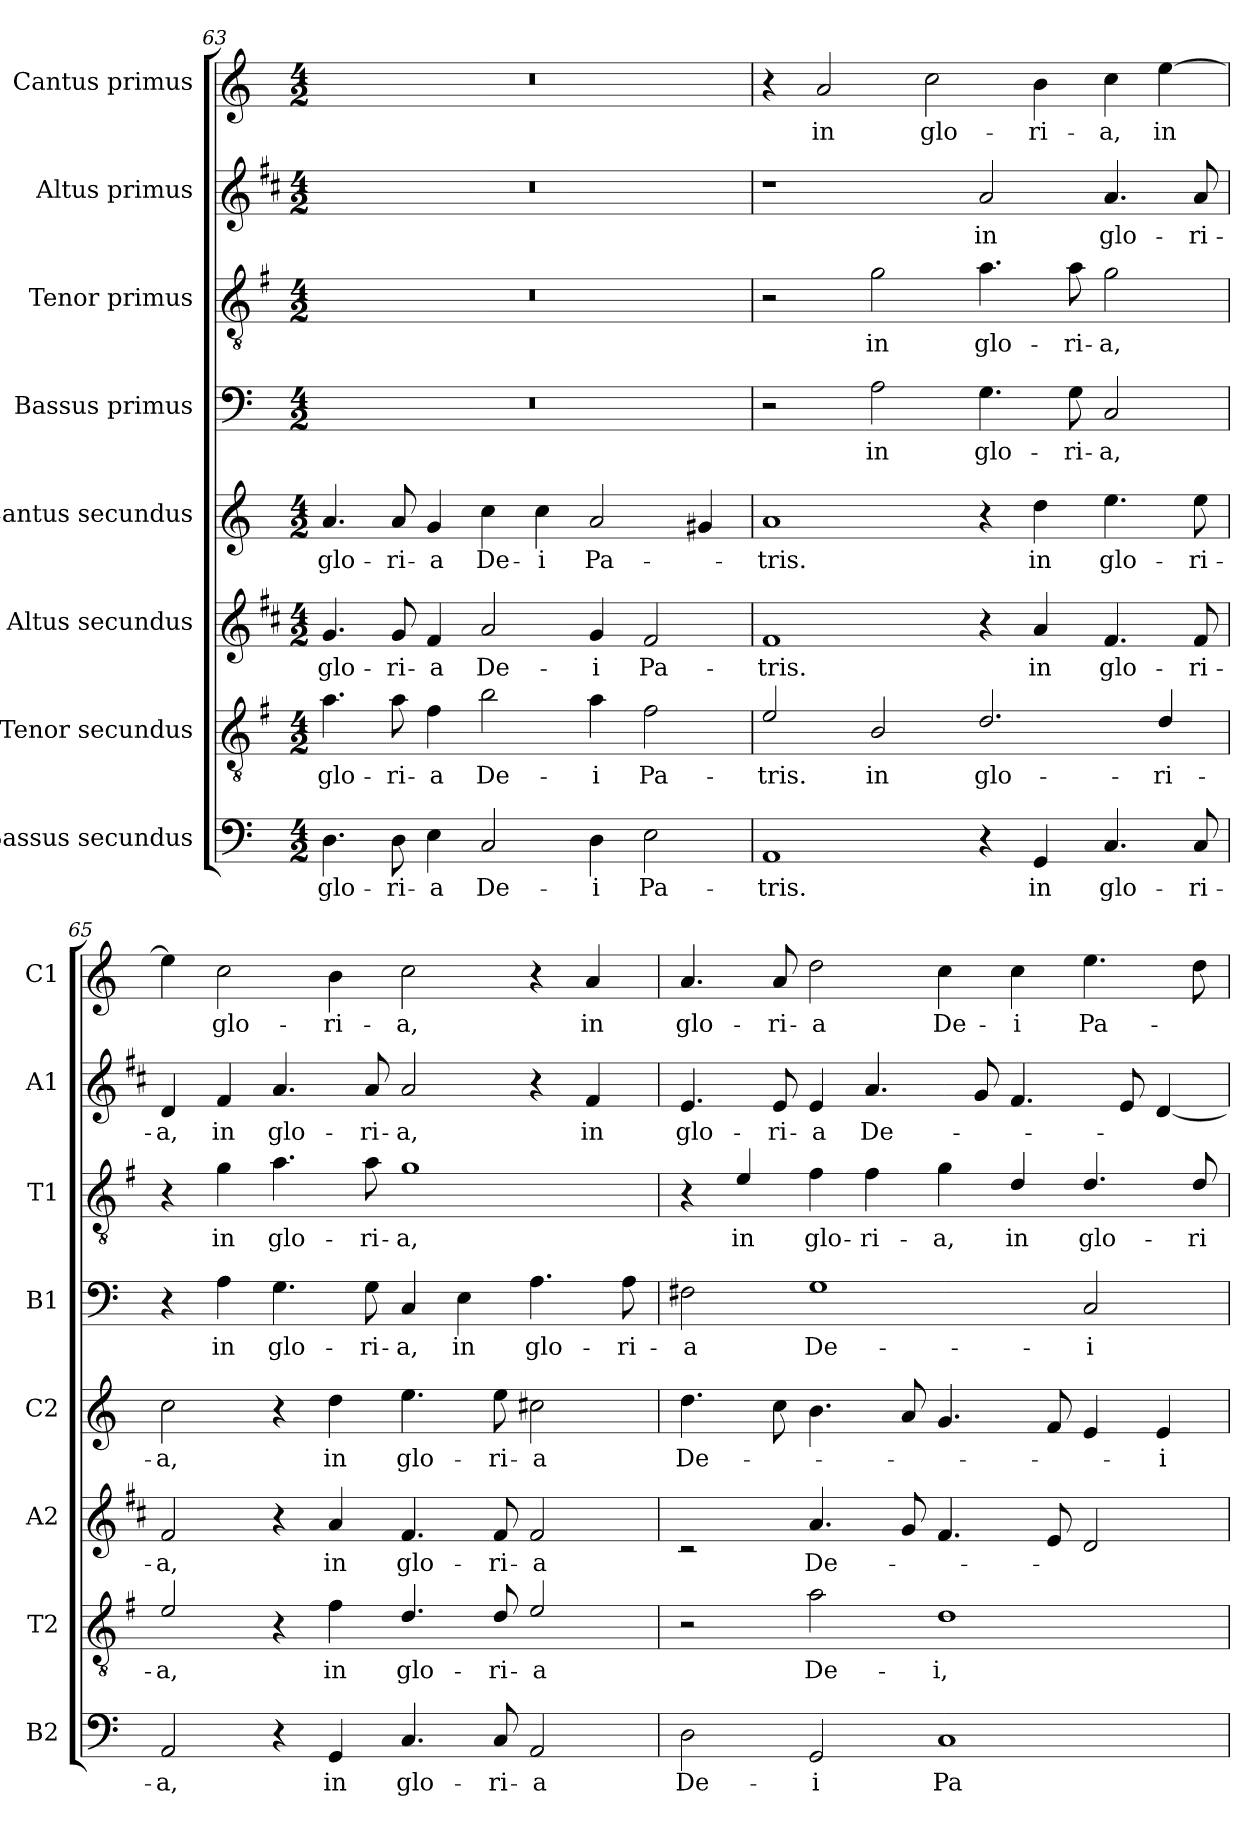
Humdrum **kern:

**kern	**text	**kern	**text	**kern	**text	**kern	**text	**kern	**text	**kern	**text	**kern	**text	**kern	**text
*part8	*part8	*part7	*part7	*part6	*part6	*part5	*part5	*part4	*part4	*part3	*part3	*part2	*part2	*part1	*part1
*staff8	*staff8	*staff7	*staff7	*staff6	*staff6	*staff5	*staff5	*staff4	*staff4	*staff3	*staff3	*staff2	*staff2	*staff1	*staff1
*I"Bassus secundus	*	*I"Tenor secundus	*	*I"Altus secundus	*	*I"Cantus secundus	*	*I"Bassus primus	*	*I"Tenor primus	*	*I"Altus primus	*	*I"Cantus primus	*
*I'B2	*	*I'T2	*	*I'A2	*	*I'C2	*	*I'B1	*	*I'T1	*	*I'A1	*	*I'C1	*
*clefF4	*	*clefGv2	*	*clefG2	*	*clefG2	*	*clefF4	*	*clefGv2	*	*clefG2	*	*clefG2	*
*	*	*ITrd4c7	*	*ITrd1c2	*	*	*	*	*	*ITrd4c7	*	*ITrd1c2	*	*	*
*k[]	*	*k[]	*	*k[]	*	*k[]	*	*k[]	*	*k[]	*	*k[]	*	*k[]	*
*C:	*	*C:	*	*C:	*	*C:	*	*C:	*	*C:	*	*C:	*	*C:	*
*M4/2	*	*M4/2	*	*M4/2	*	*M4/2	*	*M4/2	*	*M4/2	*	*M4/2	*	*M4/2	*
=63	=63	=63	=63	=63	=63	=63	=63	=63	=63	=63	=63	=63	=63	=63	=63
!	!LO:LY:b	!	!LO:LY:b	!	!LO:LY:b	!	!LO:LY:b	!	!	!	!	!	!	!	!
4.D\	glo-	4.d\	glo-	4.f/	glo-	4.a/	glo-	0r	.	0r	.	0r	.	0r	.
!	!LO:LY:b	!	!LO:LY:b	!	!LO:LY:b	!	!LO:LY:b	!	!	!	!	!	!	!	!
8D\	-ri-	8d\	-ri-	8f/	-ri-	8a/	-ri-	.	.	.	.	.	.	.	.
!	!LO:LY:b	!	!LO:LY:b	!	!LO:LY:b	!	!LO:LY:b	!	!	!	!	!	!	!	!
4E\	-a	4B\	-a	4e/	-a	4g/	-a	.	.	.	.	.	.	.	.
!	!LO:LY:b	!	!LO:LY:b	!	!LO:LY:b	!	!LO:LY:b	!	!	!	!	!	!	!	!
2C/	De-	2e\	De-	2g/	De-	4cc\	De-	.	.	.	.	.	.	.	.
!	!	!	!	!	!	!	!LO:LY:b	!	!	!	!	!	!	!	!
.	.	.	.	.	.	4cc\	-i	.	.	.	.	.	.	.	.
!	!LO:LY:b	!	!LO:LY:b	!	!LO:LY:b	!	!LO:LY:b	!	!	!	!	!	!	!	!
4D\	-i	4d\	-i	4f/	-i	2a/	Pa-	.	.	.	.	.	.	.	.
!	!LO:LY:b	!	!LO:LY:b	!	!LO:LY:b	!	!	!	!	!	!	!	!	!	!
2E\	Pa-	2B\	Pa-	2e/	Pa-	.	.	.	.	.	.	.	.	.	.
.	.	.	.	.	.	4g#X/	.	.	.	.	.	.	.	.	.
=64	=64	=64	=64	=64	=64	=64	=64	=64	=64	=64	=64	=64	=64	=64	=64
!	!LO:LY:b	!	!LO:LY:b	!	!LO:LY:b	!	!LO:LY:b	!	!	!	!	!	!	!	!
1AA	-tris.	2A/	-tris.	1e	-tris.	1a	-tris.	2r	.	2r	.	1r	.	4r	.
!	!	!	!	!	!	!	!	!	!	!	!	!	!	!	!LO:LY:b
.	.	.	.	.	.	.	.	.	.	.	.	.	.	2a/	in
!	!	!	!LO:LY:b	!	!	!	!	!	!LO:LY:b	!	!LO:LY:b	!	!	!	!
.	.	2E/	in	.	.	.	.	2A\	in	2c\	in	.	.	.	.
!	!	!	!	!	!	!	!	!	!	!	!	!	!	!	!LO:LY:b
.	.	.	.	.	.	.	.	.	.	.	.	.	.	2cc\	glo-
!	!	!	!LO:LY:b	!	!	!	!	!	!LO:LY:b	!	!LO:LY:b	!	!LO:LY:b	!	!
4r	.	2.G/	glo-	4r	.	4r	.	4.G\	glo-	4.d\	glo-	2g/	in	.	.
!	!LO:LY:b	!	!	!	!LO:LY:b	!	!LO:LY:b	!	!	!	!	!	!	!	!LO:LY:b
4GG/	in	.	.	4g/	in	4dd\	in	.	.	.	.	.	.	4b\	-ri-
!	!	!	!	!	!	!	!	!	!LO:LY:b	!	!LO:LY:b	!	!	!	!
.	.	.	.	.	.	.	.	8G\	-ri-	8d\	-ri-	.	.	.	.
!	!LO:LY:b	!	!	!	!LO:LY:b	!	!LO:LY:b	!	!LO:LY:b	!	!LO:LY:b	!	!LO:LY:b	!	!LO:LY:b
4.C/	glo-	.	.	4.e/	glo-	4.ee\	glo-	2C/	-a,	2c\	-a,	4.g/	glo-	4cc\	-a,
!	!	!	!LO:LY:b	!	!	!	!	!	!	!	!	!	!	!	!LO:LY:b
.	.	4G/	-ri-	.	.	.	.	.	.	.	.	.	.	[4ee\	in
!	!LO:LY:b	!	!	!	!LO:LY:b	!	!LO:LY:b	!	!	!	!	!	!LO:LY:b	!	!
8C/	-ri-	.	.	8e/	-ri-	8ee\	-ri-	.	.	.	.	8g/	-ri-	.	.
=65	=65	=65	=65	=65	=65	=65	=65	=65	=65	=65	=65	=65	=65	=65	=65
!	!LO:LY:b	!	!LO:LY:b	!	!LO:LY:b	!	!LO:LY:b	!	!	!	!	!	!LO:LY:b	!	!
2AA/	-a,	2A/	-a,	2e/	-a,	2cc\	-a,	4r	.	4r	.	4c/	-a,	4ee\]	.
!	!	!	!	!	!	!	!	!	!LO:LY:b	!	!LO:LY:b	!	!LO:LY:b	!	!LO:LY:b
.	.	.	.	.	.	.	.	4A\	in	4c\	in	4e/	in	2cc\	glo-
!	!	!	!	!	!	!	!	!	!LO:LY:b	!	!LO:LY:b	!	!LO:LY:b	!	!
4r	.	4r	.	4r	.	4r	.	4.G\	glo-	4.d\	glo-	4.g/	glo-	.	.
!	!LO:LY:b	!	!LO:LY:b	!	!LO:LY:b	!	!LO:LY:b	!	!	!	!	!	!	!	!LO:LY:b
4GG/	in	4B\	in	4g/	in	4dd\	in	.	.	.	.	.	.	4b\	-ri-
!	!	!	!	!	!	!	!	!	!LO:LY:b	!	!LO:LY:b	!	!LO:LY:b	!	!
.	.	.	.	.	.	.	.	8G\	-ri-	8d\	-ri-	8g/	-ri-	.	.
!	!LO:LY:b	!	!LO:LY:b	!	!LO:LY:b	!	!LO:LY:b	!	!LO:LY:b	!	!LO:LY:b	!	!LO:LY:b	!	!LO:LY:b
4.C/	glo-	4.G/	glo-	4.e/	glo-	4.ee\	glo-	4C/	-a,	1c	-a,	2g/	-a,	2cc\	-a,
!	!	!	!	!	!	!	!	!	!LO:LY:b	!	!	!	!	!	!
.	.	.	.	.	.	.	.	4E\	in	.	.	.	.	.	.
!	!LO:LY:b	!	!LO:LY:b	!	!LO:LY:b	!	!LO:LY:b	!	!	!	!	!	!	!	!
8C/	-ri-	8G/	-ri-	8e/	-ri-	8ee\	-ri-	.	.	.	.	.	.	.	.
!	!LO:LY:b	!	!LO:LY:b	!	!LO:LY:b	!	!LO:LY:b	!	!LO:LY:b	!	!	!	!	!	!
2AA/	-a	2A/	-a	2e/	-a	2cc#X\	-a	4.A\	glo-	.	.	4r	.	4r	.
!	!	!	!	!	!	!	!	!	!	!	!	!	!LO:LY:b	!	!LO:LY:b
.	.	.	.	.	.	.	.	.	.	.	.	4e/	in	4a/	in
!	!	!	!	!	!	!	!	!	!LO:LY:b	!	!	!	!	!	!
.	.	.	.	.	.	.	.	8A\	-ri-	.	.	.	.	.	.
!!LO:LB:g=z
=66	=66	=66	=66	=66	=66	=66	=66	=66	=66	=66	=66	=66	=66	=66	=66
!	!LO:LY:b	!	!	!	!	!	!LO:LY:b	!	!LO:LY:b	!	!	!	!LO:LY:b	!	!LO:LY:b
2D\	De-	2r	.	2rc	.	4.dd\	De-	2F#X\	-a	4r	.	4.d/	glo-	4.a/	glo-
!	!	!	!	!	!	!	!	!	!	!	!LO:LY:b	!	!	!	!
.	.	.	.	.	.	.	.	.	.	4A/	in	.	.	.	.
!	!	!	!	!	!	!	!	!	!	!	!	!	!LO:LY:b	!	!LO:LY:b
.	.	.	.	.	.	8cc\	.	.	.	.	.	8d/	-ri-	8a/	-ri-
!	!LO:LY:b	!	!LO:LY:b	!	!LO:LY:b	!	!	!	!LO:LY:b	!	!LO:LY:b	!	!LO:LY:b	!	!LO:LY:b
2GG/	-i	2d\	De-	4.g/	De-	4.b\	.	1G	De-	4B\	glo-	4d/	-a	2dd\	-a
!	!	!	!	!	!	!	!	!	!	!	!LO:LY:b	!	!LO:LY:b	!	!
.	.	.	.	.	.	.	.	.	.	4B\	-ri-	4.g/	De-	.	.
.	.	.	.	8f/	.	8a/	.	.	.	.	.	.	.	.	.
!	!LO:LY:b	!	!LO:LY:b	!	!	!	!	!	!	!	!LO:LY:b	!	!	!	!LO:LY:b
1C	Pa-	1G	-i,	4.e/	.	4.g/	.	.	.	4c\	-a,	.	.	4cc\	De-
.	.	.	.	.	.	.	.	.	.	.	.	8f/	.	.	.
!	!	!	!	!	!	!	!	!	!	!	!LO:LY:b	!	!	!	!LO:LY:b
.	.	.	.	.	.	.	.	.	.	4G/	in	4.e/	.	4cc\	-i
.	.	.	.	8d/	.	8f/	.	.	.	.	.	.	.	.	.
!	!	!	!	!	!	!	!	!	!LO:LY:b	!	!LO:LY:b	!	!	!	!LO:LY:b
.	.	.	.	2c/	.	4e/	.	2C/	-i	4.G/	glo-	.	.	4.ee\	Pa-
.	.	.	.	.	.	.	.	.	.	.	.	8d/	.	.	.
!	!	!	!	!	!	!	!LO:LY:b	!	!	!	!	!	!	!	!
.	.	.	.	.	.	4e/	-i	.	.	.	.	[4c/	.	.	.
!	!	!	!	!	!	!	!	!	!	!	!LO:LY:b	!	!	!	!
.	.	.	.	.	.	.	.	.	.	8G/	-ri-	.	.	8dd\	.
=	=	=	=	=	=	=	=	=	=	=	=	=	=	=	=
*-	*-	*-	*-	*-	*-	*-	*-	*-	*-	*-	*-	*-	*-	*-	*-
